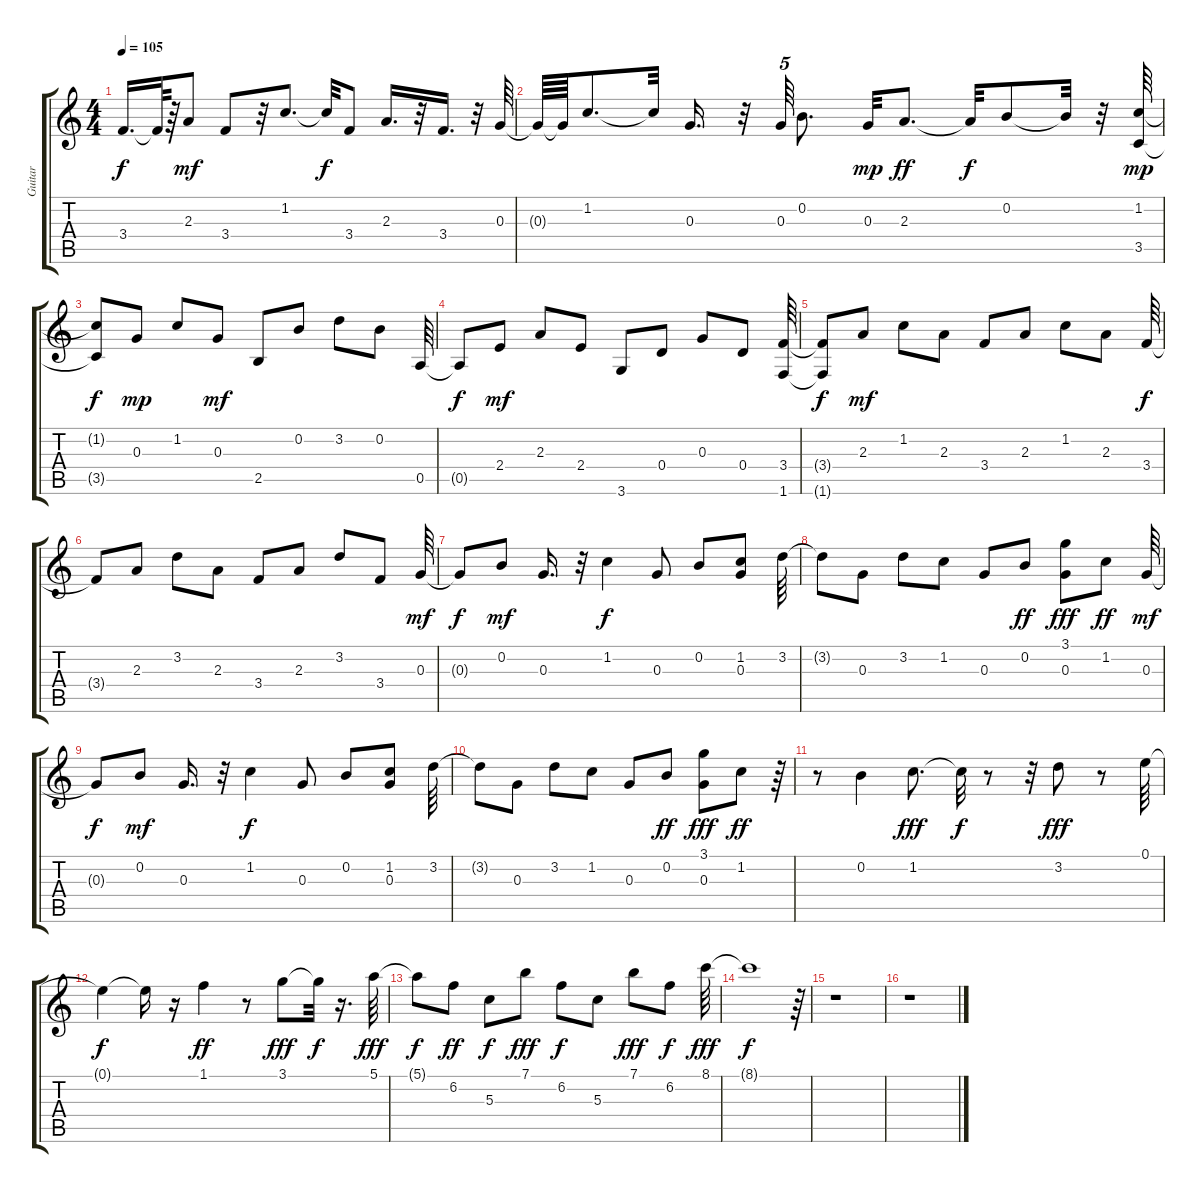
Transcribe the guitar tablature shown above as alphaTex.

\track ("Guitar" "Guitar") {instrument acousticguitarsteel}
\staff {score tabs}
\tuning (E4 B3 G3 D3 A2 E2) {hide}
\ts (4 4)
\tempo 105
\clef g2
\ks c
3.4{t}.16{d dy f} 3.4{t}.64 r.64 2.3.8{dy mf} 3.4.8 r.32 1.2.8{d} 1.2{t}.32{dy f} 3.4.8 2.3.16{d} r.32 3.4.16{d} r.32 0.3.64 |
0.3{t}.64 0.3{t}.64 1.2.8{d} 1.2{t}.32 0.3.16{d} r.32 0.3.64{tu (5 4)} 0.2.8{d} 0.3.32{dy mp} 2.3.8{d dy ff} 2.3{t}.32{dy f} 0.2.8 0.2{t}.32 r.32 (1.2 3.5).64{dy mp} |
(1.2{t} 3.5{t}).8{dy f} 0.3.8{dy mp} 1.2.8 0.3.8{dy mf} 2.5.8 0.2.8 3.2.8 0.2.8 0.5.64 |
0.5{t}.8{dy f} 2.4.8{dy mf} 2.3.8 2.4.8 3.6.8 0.4.8 0.3.8 0.4.8 (3.4 1.6).64 |
(3.4{t} 1.6{t}).8{dy f} 2.3.8{dy mf} 1.2.8 2.3.8 3.4.8 2.3.8 1.2.8 2.3.8 3.4.64{dy f} |
3.4{t}.8 2.3.8 3.2.8 2.3.8 3.4.8 2.3.8 3.2.8 3.4.8 0.3.64{dy mf} |
0.3{t}.8{dy f} 0.2.8{dy mf} 0.3.16{d} r.32 1.2.4{dy f} 0.3.8 0.2.8 (1.2 0.3).8 3.2.64 |
3.2{t}.8 0.3.8 3.2.8 1.2.8 0.3.8 0.2.8{dy ff} (3.1 0.3).8{dy fff} 1.2.8{dy ff} 0.3.64{dy mf} |
0.3{t}.8{dy f} 0.2.8{dy mf} 0.3.16{d} r.32 1.2.4{dy f} 0.3.8 0.2.8 (1.2 0.3).8 3.2.64 |
3.2{t}.8 0.3.8 3.2.8 1.2.8 0.3.8 0.2.8{dy ff} (3.1 0.3).8{dy fff} 1.2.8{dy ff} r.64 |
r.8 0.2.4 1.2.8{d dy fff} 1.2{t}.32{dy f} r.8 r.32 3.2.8{dy fff} r.8 0.1.64 |
0.1{t}.4{dy f} 0.1{t}.16 r.16 1.1.4{dy ff} r.8 3.1.8{dy fff} 3.1{t}.32{dy f} r.16{d} 5.1.64{dy fff} |
5.1{t}.8{dy f} 6.2.8{dy ff} 5.3.8{dy f} 7.1.8{dy fff} 6.2.8{dy f} 5.3.8 7.1.8{dy fff} 6.2.8{dy f} 8.1.64{dy fff} |
8.1{t}.1{dy f} r.64 |
r.1 |
r.1
